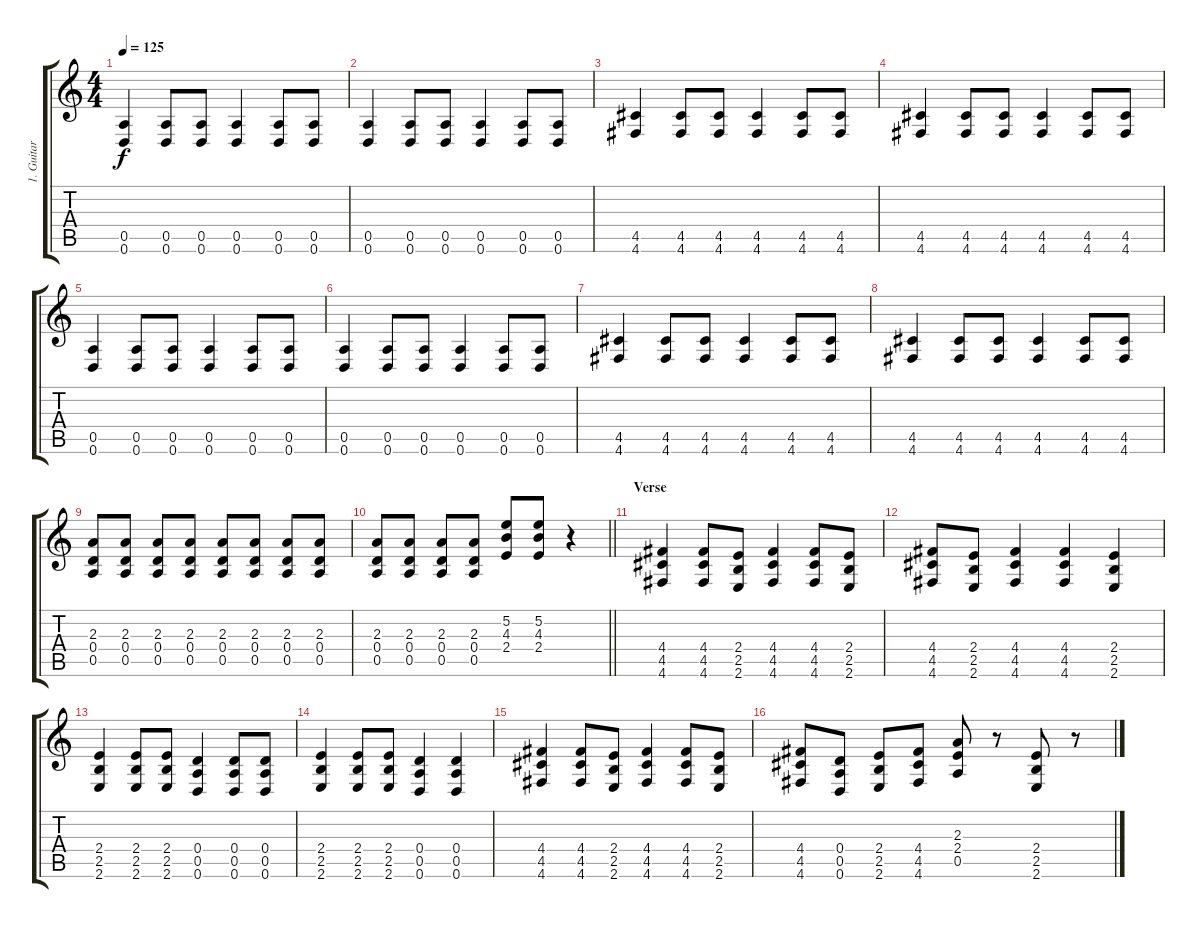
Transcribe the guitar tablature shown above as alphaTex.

\track ("1. Guitar (Rythm.)" "1. Guitar ") {instrument distortionguitar}
\staff {score tabs}
\tuning (E4 B3 G3 D3 A2 D2) {hide}
\ts (4 4)
\tempo 125
\clef g2
\ks c
(0.5 0.6).4{dy f} (0.5 0.6).8 (0.5 0.6).8 (0.5 0.6).4 (0.5 0.6).8 (0.5 0.6).8 |
(0.5 0.6).4 (0.5 0.6).8 (0.5 0.6).8 (0.5 0.6).4 (0.5 0.6).8 (0.5 0.6).8 |
(4.5 4.6).4 (4.5 4.6).8 (4.5 4.6).8 (4.5 4.6).4 (4.5 4.6).8 (4.5 4.6).8 |
(4.5 4.6).4 (4.5 4.6).8 (4.5 4.6).8 (4.5 4.6).4 (4.5 4.6).8 (4.5 4.6).8 |
(0.5 0.6).4 (0.5 0.6).8 (0.5 0.6).8 (0.5 0.6).4 (0.5 0.6).8 (0.5 0.6).8 |
(0.5 0.6).4 (0.5 0.6).8 (0.5 0.6).8 (0.5 0.6).4 (0.5 0.6).8 (0.5 0.6).8 |
(4.5 4.6).4 (4.5 4.6).8 (4.5 4.6).8 (4.5 4.6).4 (4.5 4.6).8 (4.5 4.6).8 |
(4.5 4.6).4 (4.5 4.6).8 (4.5 4.6).8 (4.5 4.6).4 (4.5 4.6).8 (4.5 4.6).8 |
(2.3 0.4 0.5).8 (2.3 0.4 0.5).8 (2.3 0.4 0.5).8 (2.3 0.4 0.5).8 (2.3 0.4 0.5).8 (2.3 0.4 0.5).8 (2.3 0.4 0.5).8 (2.3 0.4 0.5).8 |
\barLineRight lightlight
(2.3 0.4 0.5).8 (2.3 0.4 0.5).8 (2.3 0.4 0.5).8 (2.3 0.4 0.5).8 (5.2 4.3 2.4).8 (5.2 4.3 2.4).8 r.4 |
\section ("" "Verse")
(4.4 4.5 4.6).4 (4.4 4.5 4.6).8 (2.4 2.5 2.6).8 (4.4 4.5 4.6).4 (4.4 4.5 4.6).8 (2.4 2.5 2.6).8 |
(4.4 4.5 4.6).8 (2.4 2.5 2.6).8 (4.4 4.5 4.6).4 (4.4 4.5 4.6).4 (2.4 2.5 2.6).4 |
(2.4 2.5 2.6).4 (2.4 2.5 2.6).8 (2.4 2.5 2.6).8 (0.4 0.5 0.6).4 (0.4 0.5 0.6).8 (0.4 0.5 0.6).8 |
(2.4 2.5 2.6).4 (2.4 2.5 2.6).8 (2.4 2.5 2.6).8 (0.4 0.5 0.6).4 (0.4 0.5 0.6).4 |
(4.4 4.5 4.6).4 (4.4 4.5 4.6).8 (2.4 2.5 2.6).8 (4.4 4.5 4.6).4 (4.4 4.5 4.6).8 (2.4 2.5 2.6).8 |
(4.4 4.5 4.6).8 (0.4 0.5 0.6).8 (2.4 2.5 2.6).8 (4.4 4.5 4.6).8 (2.3 2.4 0.5).8 r.8 (2.4 2.5 2.6).8 r.8
